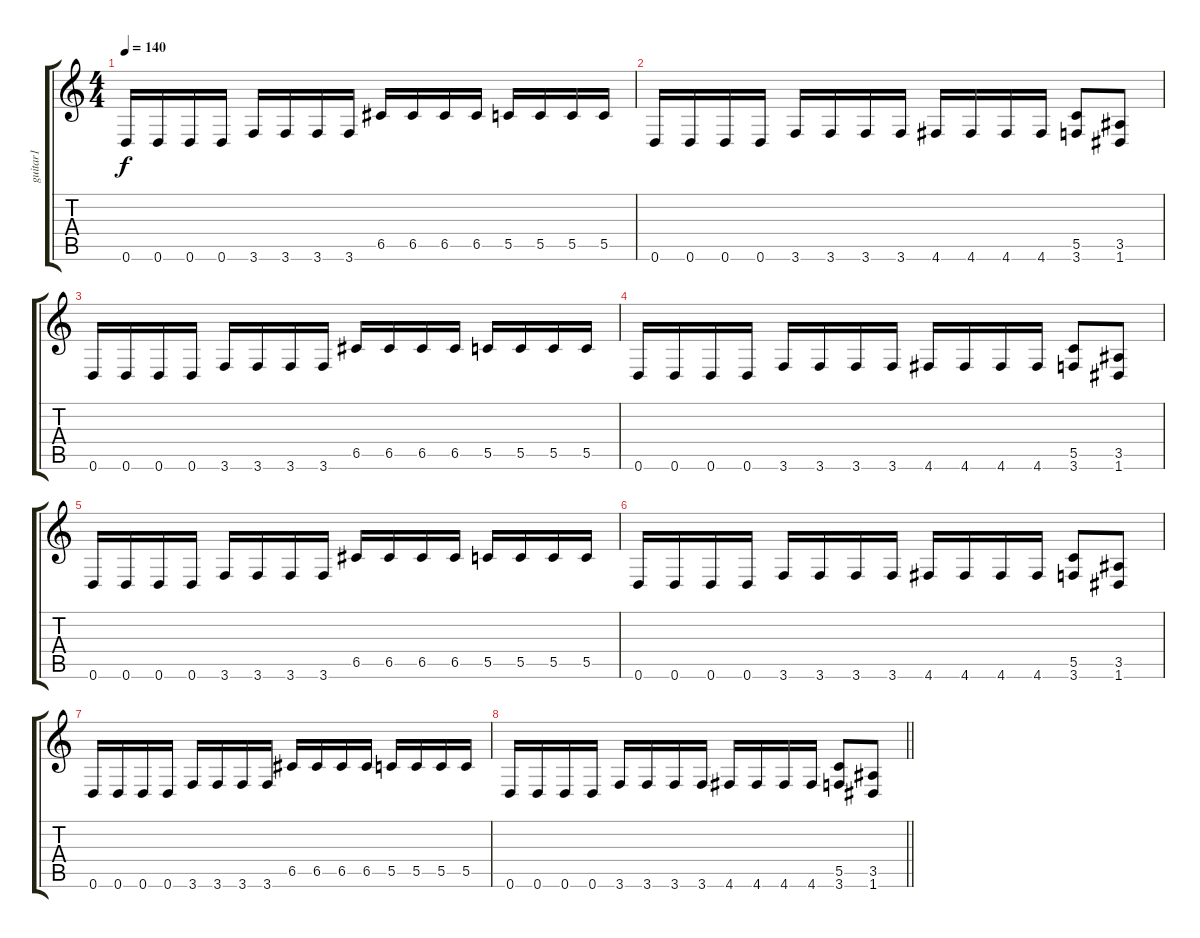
\track ("guitar1" "guitar1") {instrument distortionguitar}
\staff {score tabs}
\tuning (D4 A3 F3 C3 G2 D2) {hide}
\ts (4 4)
\tempo 140
\clef g2
\ks c
0.6.16{dy f} 0.6.16 0.6.16 0.6.16 3.6.16 3.6.16 3.6.16 3.6.16 6.5.16 6.5.16 6.5.16 6.5.16 5.5.16 5.5.16 5.5.16 5.5.16 |
0.6.16 0.6.16 0.6.16 0.6.16 3.6.16 3.6.16 3.6.16 3.6.16 4.6.16 4.6.16 4.6.16 4.6.16 (5.5 3.6).8 (3.5 1.6).8 |
0.6.16 0.6.16 0.6.16 0.6.16 3.6.16 3.6.16 3.6.16 3.6.16 6.5.16 6.5.16 6.5.16 6.5.16 5.5.16 5.5.16 5.5.16 5.5.16 |
0.6.16 0.6.16 0.6.16 0.6.16 3.6.16 3.6.16 3.6.16 3.6.16 4.6.16 4.6.16 4.6.16 4.6.16 (5.5 3.6).8 (3.5 1.6).8 |
0.6.16 0.6.16 0.6.16 0.6.16 3.6.16 3.6.16 3.6.16 3.6.16 6.5.16 6.5.16 6.5.16 6.5.16 5.5.16 5.5.16 5.5.16 5.5.16 |
0.6.16 0.6.16 0.6.16 0.6.16 3.6.16 3.6.16 3.6.16 3.6.16 4.6.16 4.6.16 4.6.16 4.6.16 (5.5 3.6).8 (3.5 1.6).8 |
0.6.16 0.6.16 0.6.16 0.6.16 3.6.16 3.6.16 3.6.16 3.6.16 6.5.16 6.5.16 6.5.16 6.5.16 5.5.16 5.5.16 5.5.16 5.5.16 |
\barLineRight lightlight
0.6.16 0.6.16 0.6.16 0.6.16 3.6.16 3.6.16 3.6.16 3.6.16 4.6.16 4.6.16 4.6.16 4.6.16 (5.5 3.6).8 (3.5 1.6).8
